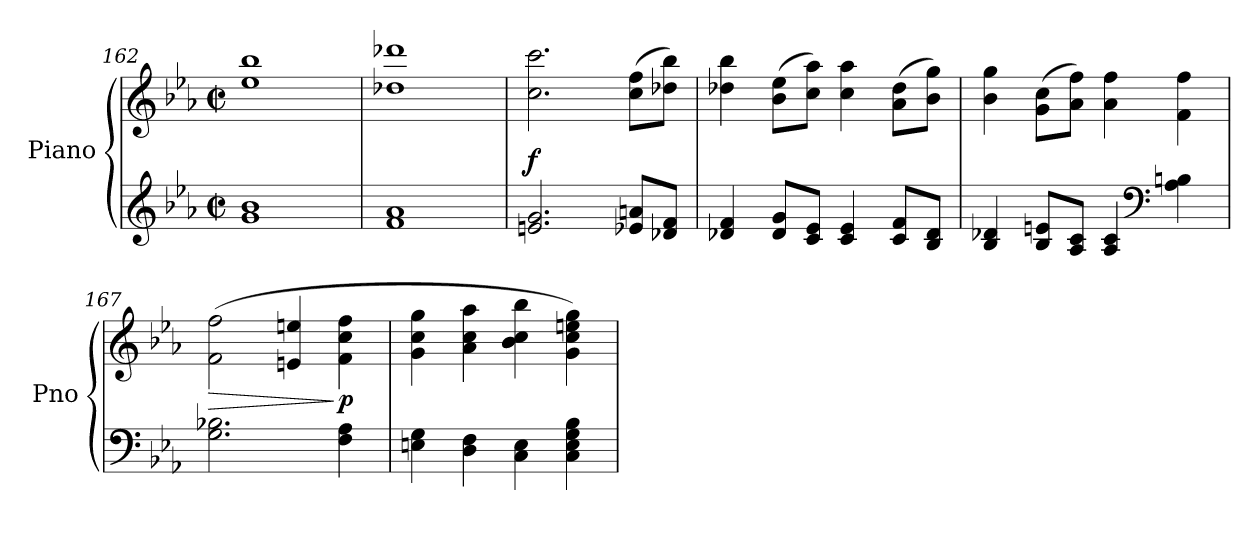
**kern	**kern	**dynam
*part1	*part1	*part1
*staff2	*staff1	*staff1/2
*I"Piano	*	*
*I'Pno	*	*
*clefG2	*clefG2	*
*k[b-e-a-]	*k[b-e-a-]	*
*E-:	*E-:	*
*M2/2	*M2/2	*
*met(c|)	*met(c|)	*
=162	=162	=162
1g 1b-	1ee- 1bb-	.
=163	=163	=163
1f 1a-	1dd-X 1ddd-X	.
=164	=164	=164
!	!	!LO:DY:a=2
2.en/ 2.g/	2.cc\ 2.ccc\	f
8e-X/ 8an/L	(8cc\ 8ff\L	.
8d-X/ 8f/J	8dd-X\ 8bb-\J)	.
=165	=165	=165
4d-X/ 4f/	4dd-X\ 4bb-\	.
8d-/ 8g/L	(8b-\ 8ee-\L	.
8c/ 8e-/J	8cc\ 8aa-\J)	.
4c/ 4e-/	4cc\ 4aa-\	.
8c/ 8f/L	(8a-\ 8dd-\L	.
8B-/ 8d-/J	8b-\ 8gg\J)	.
=166	=166	=166
4B-/ 4d-X/	4b-\ 4gg\	.
8B-/ 8en/L	(8g\ 8cc\L	.
8A-/ 8c/J	8a-\ 8ff\J)	.
4A-/ 4c/	4a-\ 4ff\	.
*clefF4	*	*
4A-\ 4Bn\	4f\ 4ff\	.
=167	=167	=167
!	!	!LO:HP:b
2.G\ 2.B-X\	(2f\ 2ff\	>
.	4en/ 4een/	.
!	!	!LO:DY:n=1:b
4F\ 4A-\	4f\ 4cc\ 4ff\	] p
!!LO:LB:g=z
=168	=168	=168
4En\ 4G\	4g\ 4cc\ 4gg\	.
4D\ 4F\	4a-\ 4cc\ 4aa-\	.
4C\ 4E\	4b-\ 4cc\ 4bb-\	.
4C\ 4E\ 4G\ 4B-\	4g\ 4cc\ 4een\ 4gg\)	.
=	=	=
*-	*-	*-
